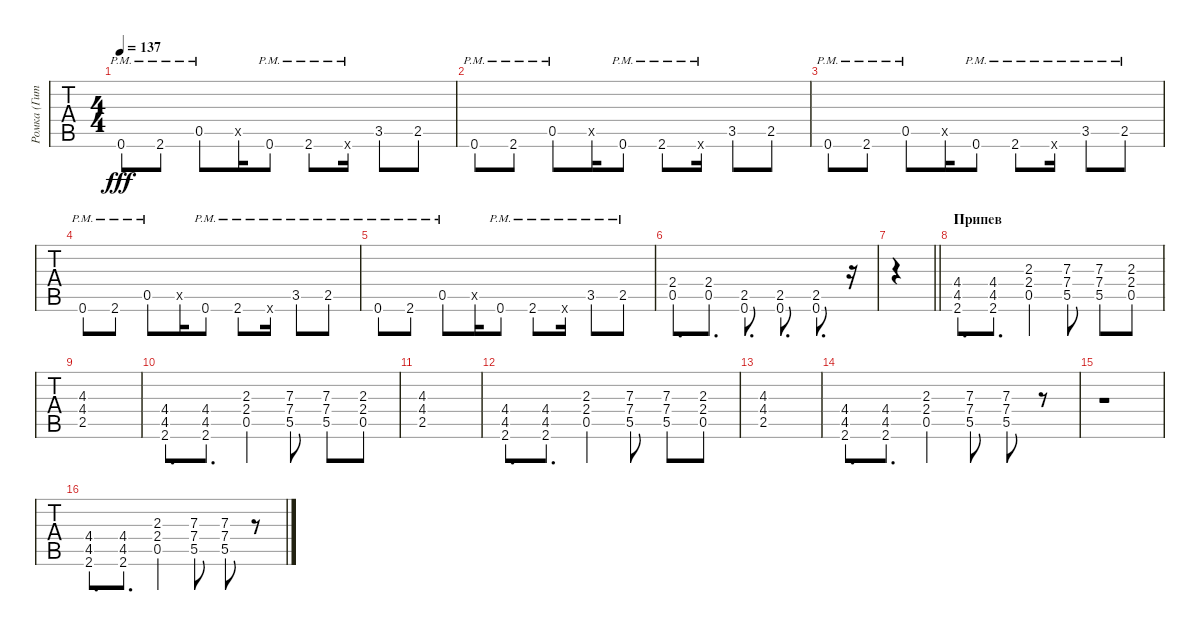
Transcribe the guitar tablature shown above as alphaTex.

\track ("Ромка (Гитара)" "Ромка (Гит") {instrument distortionguitar}
\staff {tabs}
\tuning (E4 B3 G3 D3 A2 E2) {hide}
\ts (4 4)
\tempo 137
\clef g2
\ks c
0.6{pm}.8{dy fff} 2.6{pm}.8 0.5{pm}.8 0.5{x}.16 0.6{pm}.8 2.6{pm}.8 2.6{pm x}.16 3.5.8 2.5.8 |
0.6{pm}.8 2.6{pm}.8 0.5{pm}.8 0.5{x}.16 0.6{pm}.8 2.6{pm}.8 2.6{pm x}.16 3.5.8 2.5.8 |
0.6{pm}.8 2.6{pm}.8 0.5{pm}.8 0.5{x}.16 0.6{pm}.8 2.6{pm}.8 2.6{pm x}.16 3.5{pm}.8 2.5{pm}.8 |
0.6{pm}.8 2.6{pm}.8 0.5{pm}.8 0.5{x}.16 0.6{pm}.8 2.6{pm}.8 2.6{pm x}.16 3.5{pm}.8 2.5{pm}.8 |
0.6{pm}.8 2.6{pm}.8 0.5{pm}.8 0.5{x}.16 0.6{pm}.8 2.6{pm}.8 2.6{pm x}.16 3.5{pm}.8 2.5{pm}.8 |
(2.4 0.5).8{d} (2.4 0.5).8{d} (2.5 0.6).8{d} (2.5 0.6).8{d} (2.5 0.6).8{d} r.16 |
\barLineRight lightlight
|
\section ("" "Припев")
(4.4 4.5 2.6).8{d} (4.4 4.5 2.6).8{d} (2.3 2.4 0.5).4 (7.3 7.4 5.5).8 (7.3 7.4 5.5).8 (2.3 2.4 0.5).8 |
(4.3 4.4 2.5).1 |
(4.4 4.5 2.6).8{d} (4.4 4.5 2.6).8{d} (2.3 2.4 0.5).4 (7.3 7.4 5.5).8 (7.3 7.4 5.5).8 (2.3 2.4 0.5).8 |
(4.3 4.4 2.5).1 |
(4.4 4.5 2.6).8{d} (4.4 4.5 2.6).8{d} (2.3 2.4 0.5).4 (7.3 7.4 5.5).8 (7.3 7.4 5.5).8 (2.3 2.4 0.5).8 |
(4.3 4.4 2.5).1 |
(4.4 4.5 2.6).8{d} (4.4 4.5 2.6).8{d} (2.3 2.4 0.5).4 (7.3 7.4 5.5).8 (7.3 7.4 5.5).8 r.8 |
r.1 |
(4.4 4.5 2.6).8{d} (4.4 4.5 2.6).8{d} (2.3 2.4 0.5).4 (7.3 7.4 5.5).8 (7.3 7.4 5.5).8 r.8
